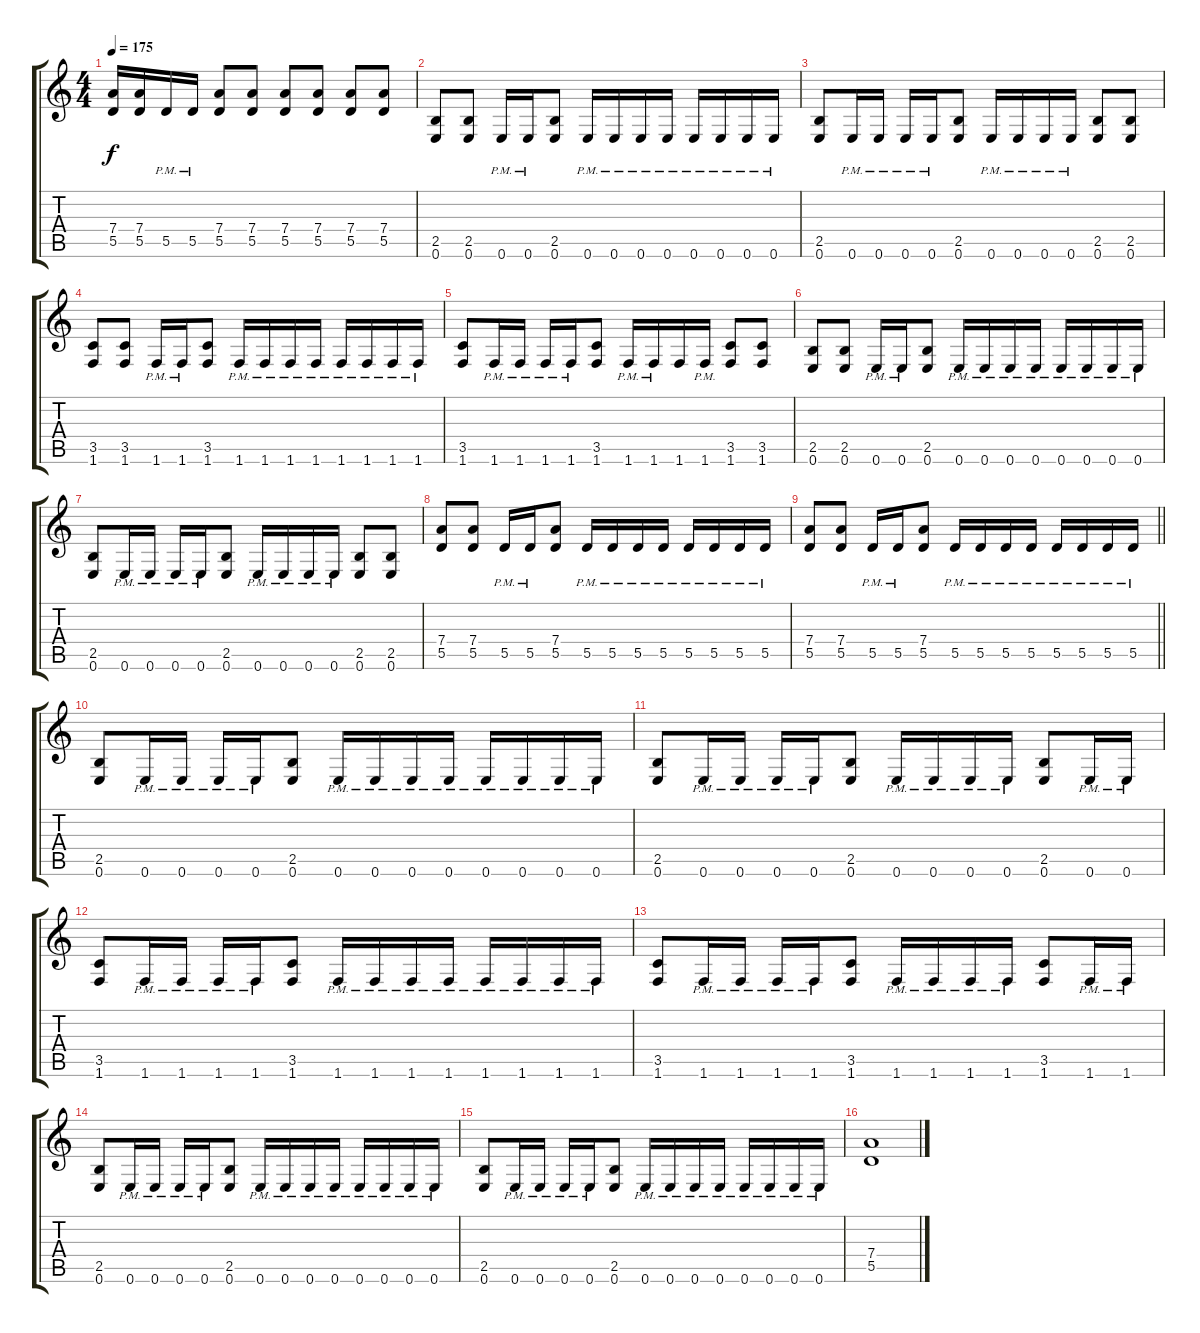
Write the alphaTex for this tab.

\track "" {instrument distortionguitar}
\staff {score tabs}
\tuning (E4 B3 G3 D3 A2 E2) {hide}
\ts (4 4)
\tempo 175
\clef g2
\ks c
(7.4 5.5).16{dy f} (7.4 5.5).16 5.5{pm}.16 5.5{pm}.16 (7.4 5.5).8 (7.4 5.5).8 (7.4 5.5).8 (7.4 5.5).8 (7.4 5.5).8 (7.4 5.5).8 |
(2.5 0.6).8 (2.5 0.6).8 0.6{pm}.16 0.6{pm}.16 (2.5 0.6).8 0.6{pm}.16 0.6{pm}.16 0.6{pm}.16 0.6{pm}.16 0.6{pm}.16 0.6{pm}.16 0.6{pm}.16 0.6{pm}.16 |
(2.5 0.6).8 0.6{pm}.16 0.6{pm}.16 0.6{pm}.16 0.6{pm}.16 (2.5 0.6).8 0.6{pm}.16 0.6{pm}.16 0.6{pm}.16 0.6{pm}.16 (2.5 0.6).8 (2.5 0.6).8 |
(3.5 1.6).8 (3.5 1.6).8 1.6{pm}.16 1.6{pm}.16 (3.5 1.6).8 1.6{pm}.16 1.6{pm}.16 1.6{pm}.16 1.6{pm}.16 1.6{pm}.16 1.6{pm}.16 1.6{pm}.16 1.6{pm}.16 |
(3.5 1.6).8 1.6{pm}.16 1.6{pm}.16 1.6{pm}.16 1.6{pm}.16 (3.5 1.6).8 1.6{pm}.16 1.6{pm}.16 1.6.16 1.6{pm}.16 (3.5 1.6).8 (3.5 1.6).8 |
(2.5 0.6).8 (2.5 0.6).8 0.6{pm}.16 0.6{pm}.16 (2.5 0.6).8 0.6{pm}.16 0.6{pm}.16 0.6{pm}.16 0.6{pm}.16 0.6{pm}.16 0.6{pm}.16 0.6{pm}.16 0.6{pm}.16 |
(2.5 0.6).8 0.6{pm}.16 0.6{pm}.16 0.6{pm}.16 0.6{pm}.16 (2.5 0.6).8 0.6{pm}.16 0.6{pm}.16 0.6{pm}.16 0.6{pm}.16 (2.5 0.6).8 (2.5 0.6).8 |
(7.4 5.5).8 (7.4 5.5).8 5.5{pm}.16 5.5{pm}.16 (7.4 5.5).8 5.5{pm}.16 5.5{pm}.16 5.5{pm}.16 5.5{pm}.16 5.5{pm}.16 5.5{pm}.16 5.5{pm}.16 5.5{pm}.16 |
\barLineRight lightlight
(7.4 5.5).8 (7.4 5.5).8 5.5{pm}.16 5.5{pm}.16 (7.4 5.5).8 5.5{pm}.16 5.5{pm}.16 5.5{pm}.16 5.5{pm}.16 5.5{pm}.16 5.5{pm}.16 5.5{pm}.16 5.5{pm}.16 |
(2.5 0.6).8 0.6{pm}.16 0.6{pm}.16 0.6{pm}.16 0.6{pm}.16 (2.5 0.6).8 0.6{pm}.16 0.6{pm}.16 0.6{pm}.16 0.6{pm}.16 0.6{pm}.16 0.6{pm}.16 0.6{pm}.16 0.6{pm}.16 |
(2.5 0.6).8 0.6{pm}.16 0.6{pm}.16 0.6{pm}.16 0.6{pm}.16 (2.5 0.6).8 0.6{pm}.16 0.6{pm}.16 0.6{pm}.16 0.6{pm}.16 (2.5 0.6).8 0.6{pm}.16 0.6{pm}.16 |
(3.5 1.6).8 1.6{pm}.16 1.6{pm}.16 1.6{pm}.16 1.6{pm}.16 (3.5 1.6).8 1.6{pm}.16 1.6{pm}.16 1.6{pm}.16 1.6{pm}.16 1.6{pm}.16 1.6{pm}.16 1.6{pm}.16 1.6{pm}.16 |
(3.5 1.6).8 1.6{pm}.16 1.6{pm}.16 1.6{pm}.16 1.6{pm}.16 (3.5 1.6).8 1.6{pm}.16 1.6{pm}.16 1.6{pm}.16 1.6{pm}.16 (3.5 1.6).8 1.6{pm}.16 1.6{pm}.16 |
(2.5 0.6).8 0.6{pm}.16 0.6{pm}.16 0.6{pm}.16 0.6{pm}.16 (2.5 0.6).8 0.6{pm}.16 0.6{pm}.16 0.6{pm}.16 0.6{pm}.16 0.6{pm}.16 0.6{pm}.16 0.6{pm}.16 0.6{pm}.16 |
(2.5 0.6).8 0.6{pm}.16 0.6{pm}.16 0.6{pm}.16 0.6{pm}.16 (2.5 0.6).8 0.6{pm}.16 0.6{pm}.16 0.6{pm}.16 0.6{pm}.16 0.6{pm}.16 0.6{pm}.16 0.6{pm}.16 0.6{pm}.16 |
(7.4 5.5).1
